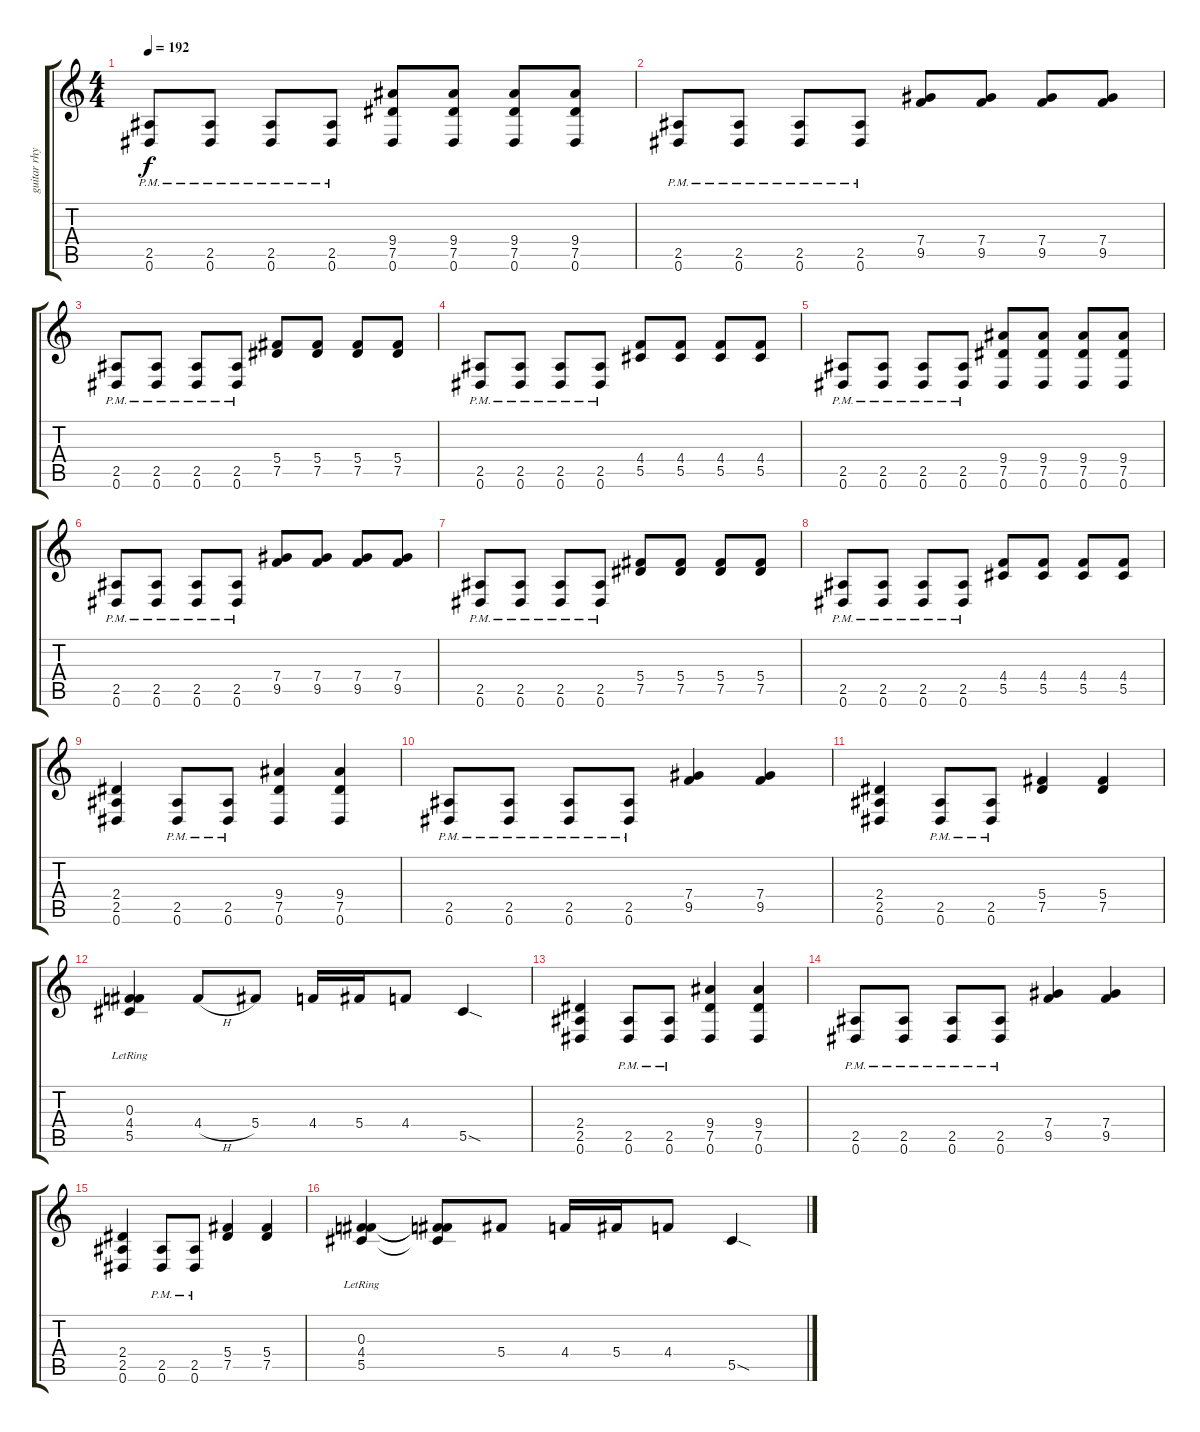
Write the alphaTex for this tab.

\track ("guitar rhythm 1" "guitar rhy") {instrument distortionguitar}
\staff {score tabs}
\tuning (Eb4 Bb3 Gb3 Db3 Ab2 Eb2) {hide}
\ts (4 4)
\tempo 192
\clef g2
\ks c
(2.5{pm} 0.6{pm}).8{dy f} (2.5{pm} 0.6{pm}).8 (2.5{pm} 0.6{pm}).8 (2.5{pm} 0.6{pm}).8 (9.4 7.5 0.6).8 (9.4 7.5 0.6).8 (9.4 7.5 0.6).8 (9.4 7.5 0.6).8 |
(2.5{pm} 0.6{pm}).8 (2.5{pm} 0.6{pm}).8 (2.5{pm} 0.6{pm}).8 (2.5{pm} 0.6{pm}).8 (7.4 9.5).8 (7.4 9.5).8 (7.4 9.5).8 (7.4 9.5).8 |
(2.5{pm} 0.6{pm}).8 (2.5{pm} 0.6{pm}).8 (2.5{pm} 0.6{pm}).8 (2.5{pm} 0.6{pm}).8 (5.4 7.5).8 (5.4 7.5).8 (5.4 7.5).8 (5.4 7.5).8 |
(2.5{pm} 0.6{pm}).8 (2.5{pm} 0.6{pm}).8 (2.5{pm} 0.6{pm}).8 (2.5{pm} 0.6{pm}).8 (4.4 5.5).8 (4.4 5.5).8 (4.4 5.5).8 (4.4 5.5).8 |
(2.5{pm} 0.6{pm}).8 (2.5{pm} 0.6{pm}).8 (2.5{pm} 0.6{pm}).8 (2.5{pm} 0.6{pm}).8 (9.4 7.5 0.6).8 (9.4 7.5 0.6).8 (9.4 7.5 0.6).8 (9.4 7.5 0.6).8 |
(2.5{pm} 0.6{pm}).8 (2.5{pm} 0.6{pm}).8 (2.5{pm} 0.6{pm}).8 (2.5{pm} 0.6{pm}).8 (7.4 9.5).8 (7.4 9.5).8 (7.4 9.5).8 (7.4 9.5).8 |
(2.5{pm} 0.6{pm}).8 (2.5{pm} 0.6{pm}).8 (2.5{pm} 0.6{pm}).8 (2.5{pm} 0.6{pm}).8 (5.4 7.5).8 (5.4 7.5).8 (5.4 7.5).8 (5.4 7.5).8 |
(2.5{pm} 0.6{pm}).8 (2.5{pm} 0.6{pm}).8 (2.5{pm} 0.6{pm}).8 (2.5{pm} 0.6{pm}).8 (4.4 5.5).8 (4.4 5.5).8 (4.4 5.5).8 (4.4 5.5).8 |
(2.4 2.5 0.6).4 (2.5{pm} 0.6{pm}).8 (2.5{pm} 0.6{pm}).8 (9.4 7.5 0.6).4 (9.4 7.5 0.6).4 |
(2.5{pm} 0.6{pm}).8 (2.5{pm} 0.6{pm}).8 (2.5{pm} 0.6{pm}).8 (2.5{pm} 0.6{pm}).8 (7.4 9.5).4 (7.4 9.5).4 |
(2.4 2.5 0.6).4 (2.5{pm} 0.6{pm}).8 (2.5{pm} 0.6{pm}).8 (5.4 7.5).4 (5.4 7.5).4 |
(0.3{lr} 4.4 5.5).4 4.4{h}.8 5.4.8 4.4.16 5.4.16 4.4.8 5.5{sod}.4 |
(2.4 2.5 0.6).4 (2.5{pm} 0.6{pm}).8 (2.5{pm} 0.6{pm}).8 (9.4 7.5 0.6).4 (9.4 7.5 0.6).4 |
(2.5{pm} 0.6{pm}).8 (2.5{pm} 0.6{pm}).8 (2.5{pm} 0.6{pm}).8 (2.5{pm} 0.6{pm}).8 (7.4 9.5).4 (7.4 9.5).4 |
(2.4 2.5 0.6).4 (2.5{pm} 0.6{pm}).8 (2.5{pm} 0.6{pm}).8 (5.4 7.5).4 (5.4 7.5).4 |
(0.3{lr} 4.4 5.5).4 (0.3{t} 4.4{t} 5.5{t}).8 5.4.8 4.4.16 5.4.16 4.4.8 5.5{sod}.4
